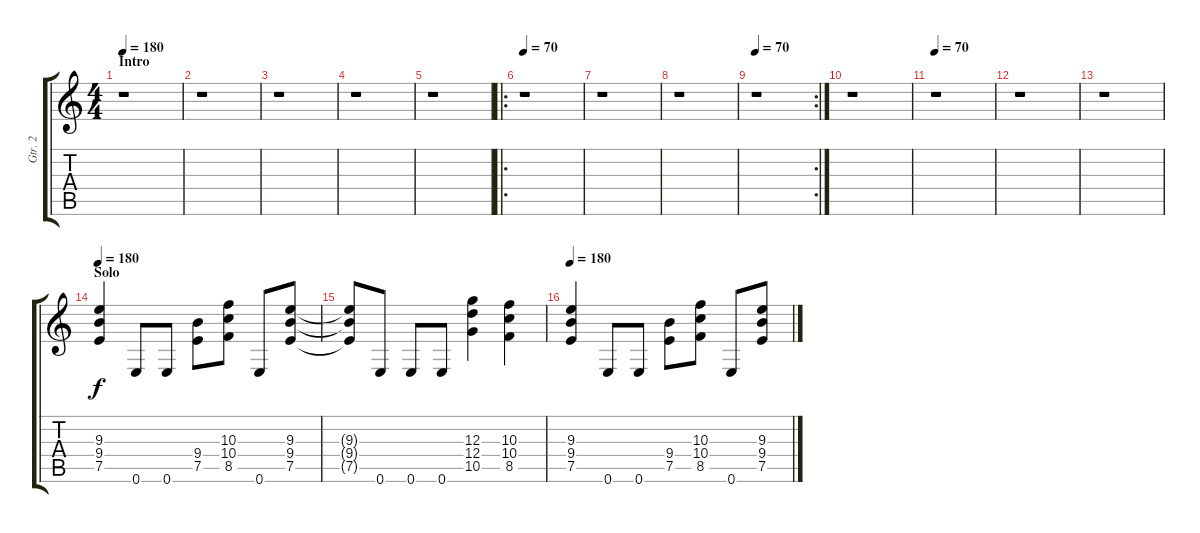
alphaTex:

\track ("Gtr. 2" "Gtr. 2") {instrument distortionguitar}
\staff {score tabs}
\tuning (E4 B3 G3 D3 A2 E2) {hide}
\ts (4 4)
\section ("" "Intro")
\tempo 180
\tempo 80
\tempo 180
\clef g2
\ks c
r.1{dy f instrument distortionguitar} |
r.1 |
r.1 |
r.1 |
r.1 |
\ro
\tempo 70
r.1 |
r.1 |
r.1 |
\rc 2
\tempo 70
r.1 |
r.1 |
\tempo 70
r.1 |
r.1 |
r.1 |
\section ("" "Solo")
\tempo 180
(9.3 9.4 7.5).4{balance 8 instrument distortionguitar} 0.6.8 0.6.8 (9.4 7.5).8 (10.3 10.4 8.5).8 0.6.8 (9.3 9.4 7.5).8 |
(9.3{t} 9.4{t} 7.5{t}).8 0.6.8 0.6.8 0.6.8 (12.3 12.4 10.5).4 (10.3 10.4 8.5).4 |
\tempo 180
(9.3 9.4 7.5).4{instrument distortionguitar} 0.6.8 0.6.8 (9.4 7.5).8 (10.3 10.4 8.5).8 0.6.8 (9.3 9.4 7.5).8
